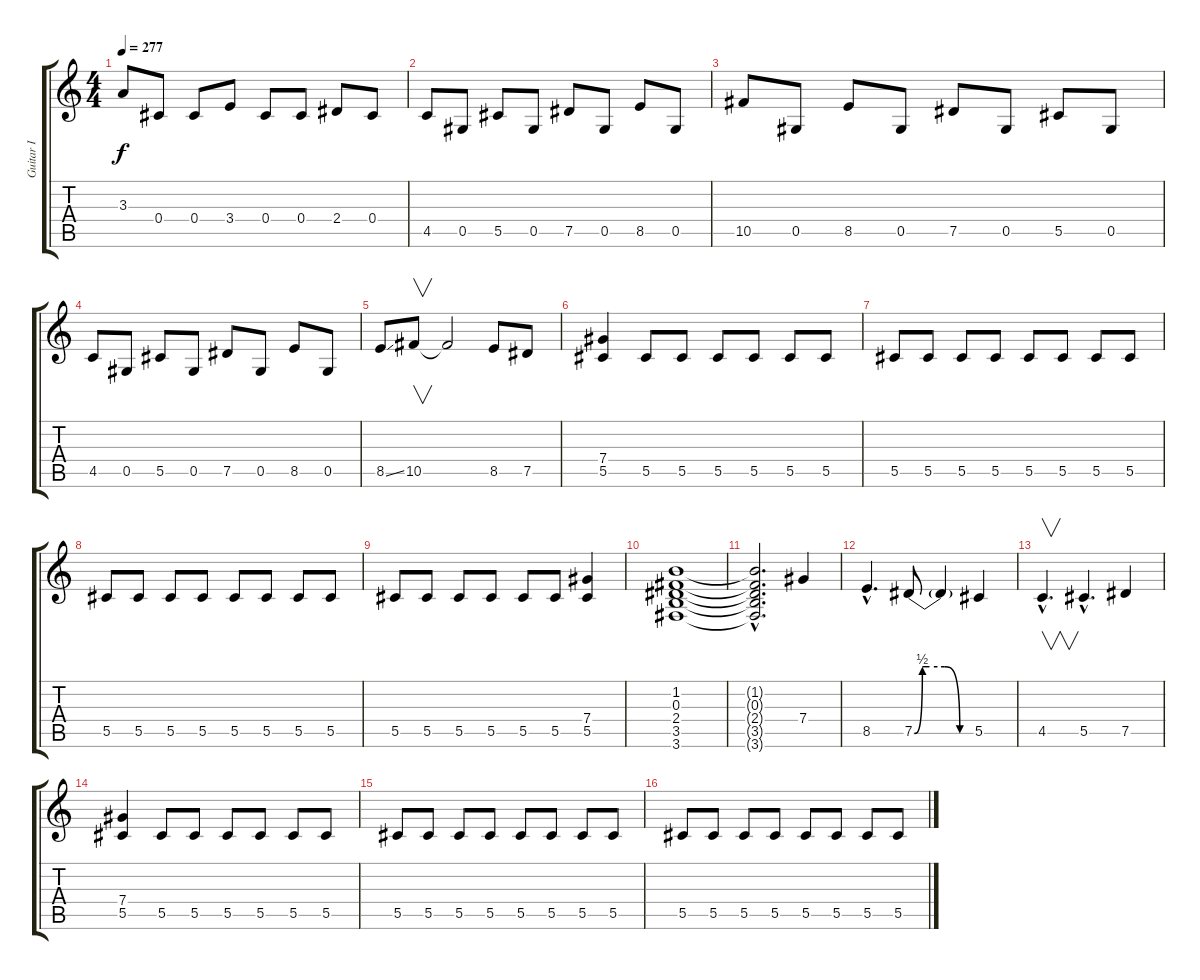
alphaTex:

\track ("Guitar I" "Guitar I") {instrument overdrivenguitar}
\staff {score tabs}
\tuning (Eb4 Bb3 Gb3 Db3 Ab2 Eb2) {hide}
\ts (4 4)
\tempo 277
\clef g2
\ks c
3.3.8{dy f} 0.4.8 0.4.8 3.4.8 0.4.8 0.4.8 2.4.8 0.4.8 |
4.5.8 0.5.8 5.5.8 0.5.8 7.5.8 0.5.8 8.5.8 0.5.8 |
10.5.8 0.5.8 8.5.8 0.5.8 7.5.8 0.5.8 5.5.8 0.5.8 |
4.5.8 0.5.8 5.5.8 0.5.8 7.5.8 0.5.8 8.5.8 0.5.8 |
8.5{ss}.8 10.5.8{v} 10.5{t}.2 8.5.8 7.5.8 |
(7.4 5.5).4 5.5.8 5.5.8 5.5.8 5.5.8 5.5.8 5.5.8 |
5.5.8 5.5.8 5.5.8 5.5.8 5.5.8 5.5.8 5.5.8 5.5.8 |
5.5.8 5.5.8 5.5.8 5.5.8 5.5.8 5.5.8 5.5.8 5.5.8 |
5.5.8 5.5.8 5.5.8 5.5.8 5.5.8 5.5.8 (7.4 5.5).4 |
(1.2 0.3 2.4 3.5 3.6).1 |
(1.2{hac t} 0.3{hac t} 2.4{hac t} 3.5{hac t} 3.6{hac t}).2{d} 7.4.4 |
8.5{hac}.4{d} 7.5{be (custom 0 0 8 2 15 2 30 2 45 0 60 0)}.8 7.5{t}.4 5.5.4 |
4.5{hac}.4{v d} 5.5{hac}.4{d} 7.5.4 |
(7.4 5.5).4 5.5.8 5.5.8 5.5.8 5.5.8 5.5.8 5.5.8 |
5.5.8 5.5.8 5.5.8 5.5.8 5.5.8 5.5.8 5.5.8 5.5.8 |
5.5.8 5.5.8 5.5.8 5.5.8 5.5.8 5.5.8 5.5.8 5.5.8
